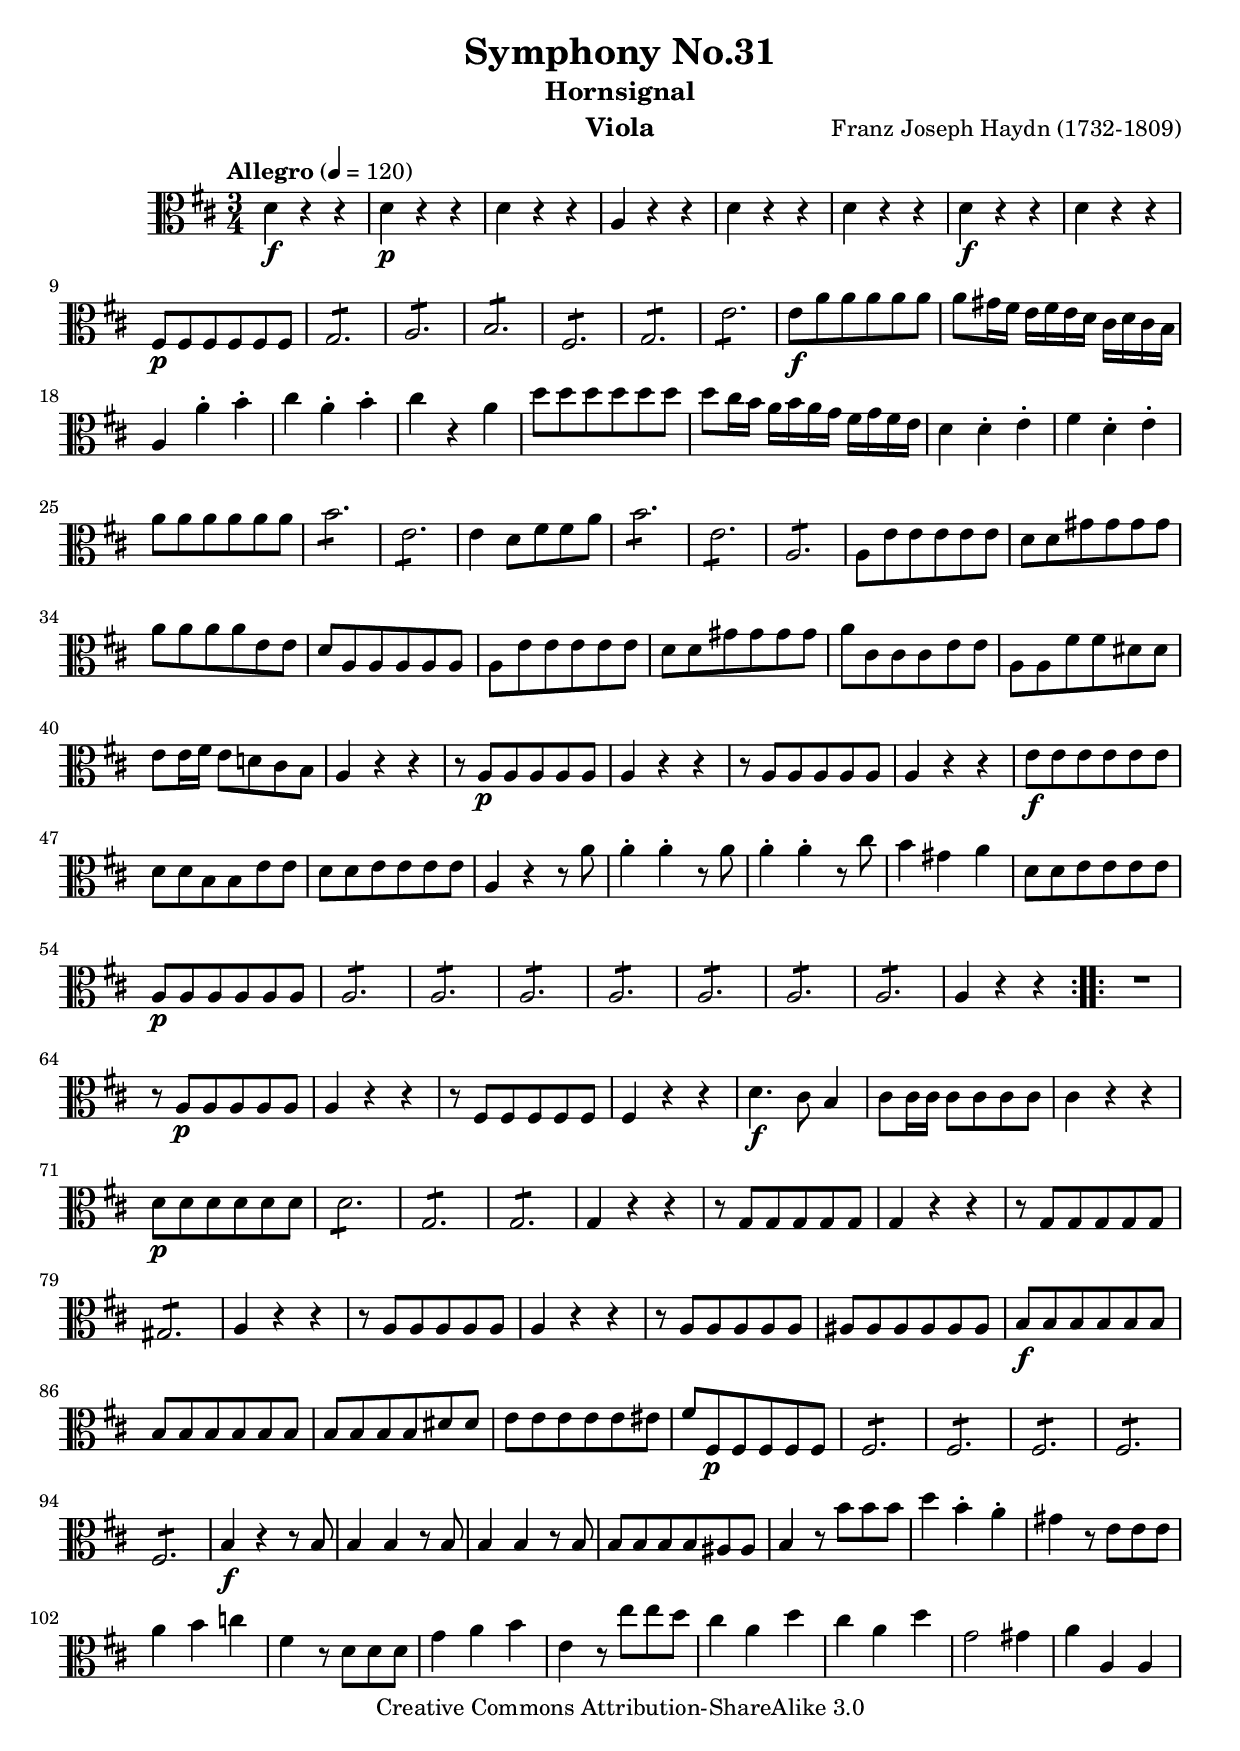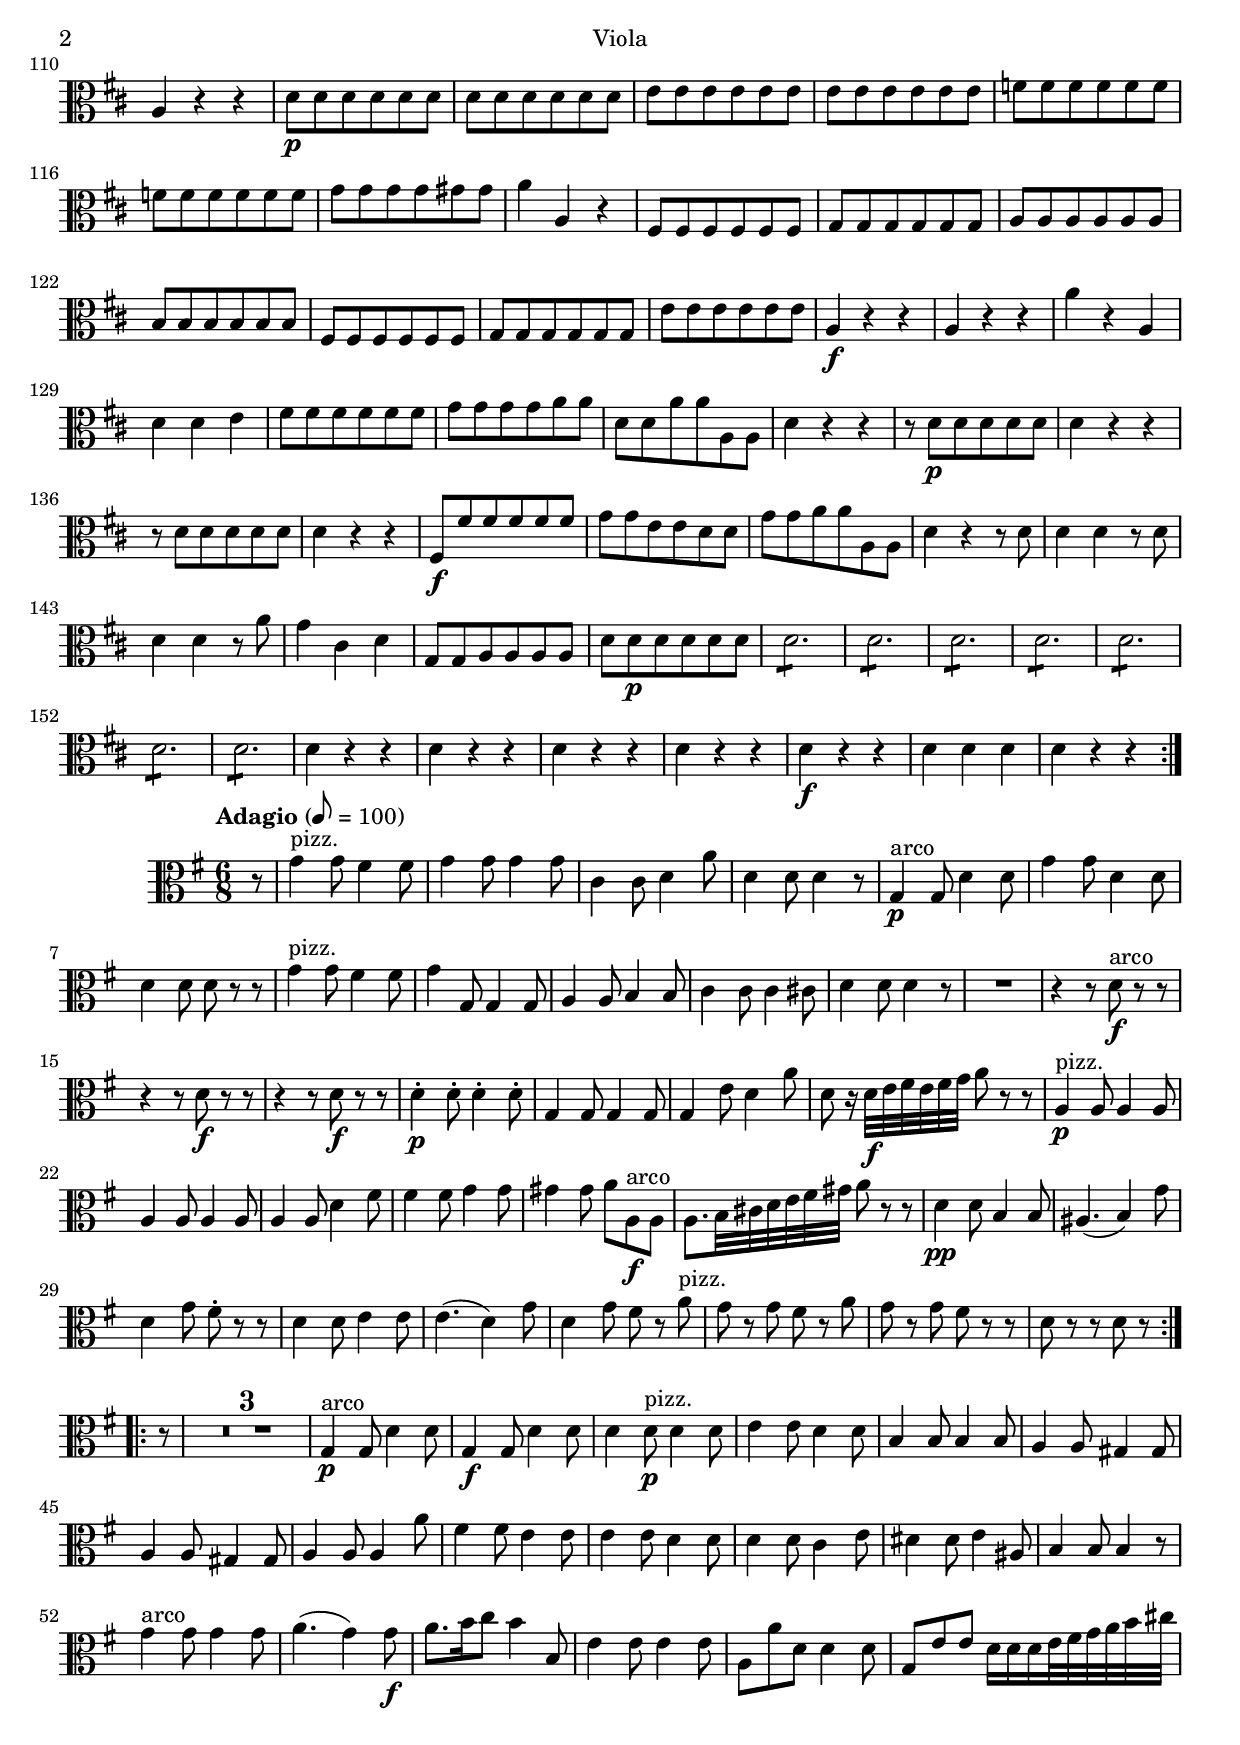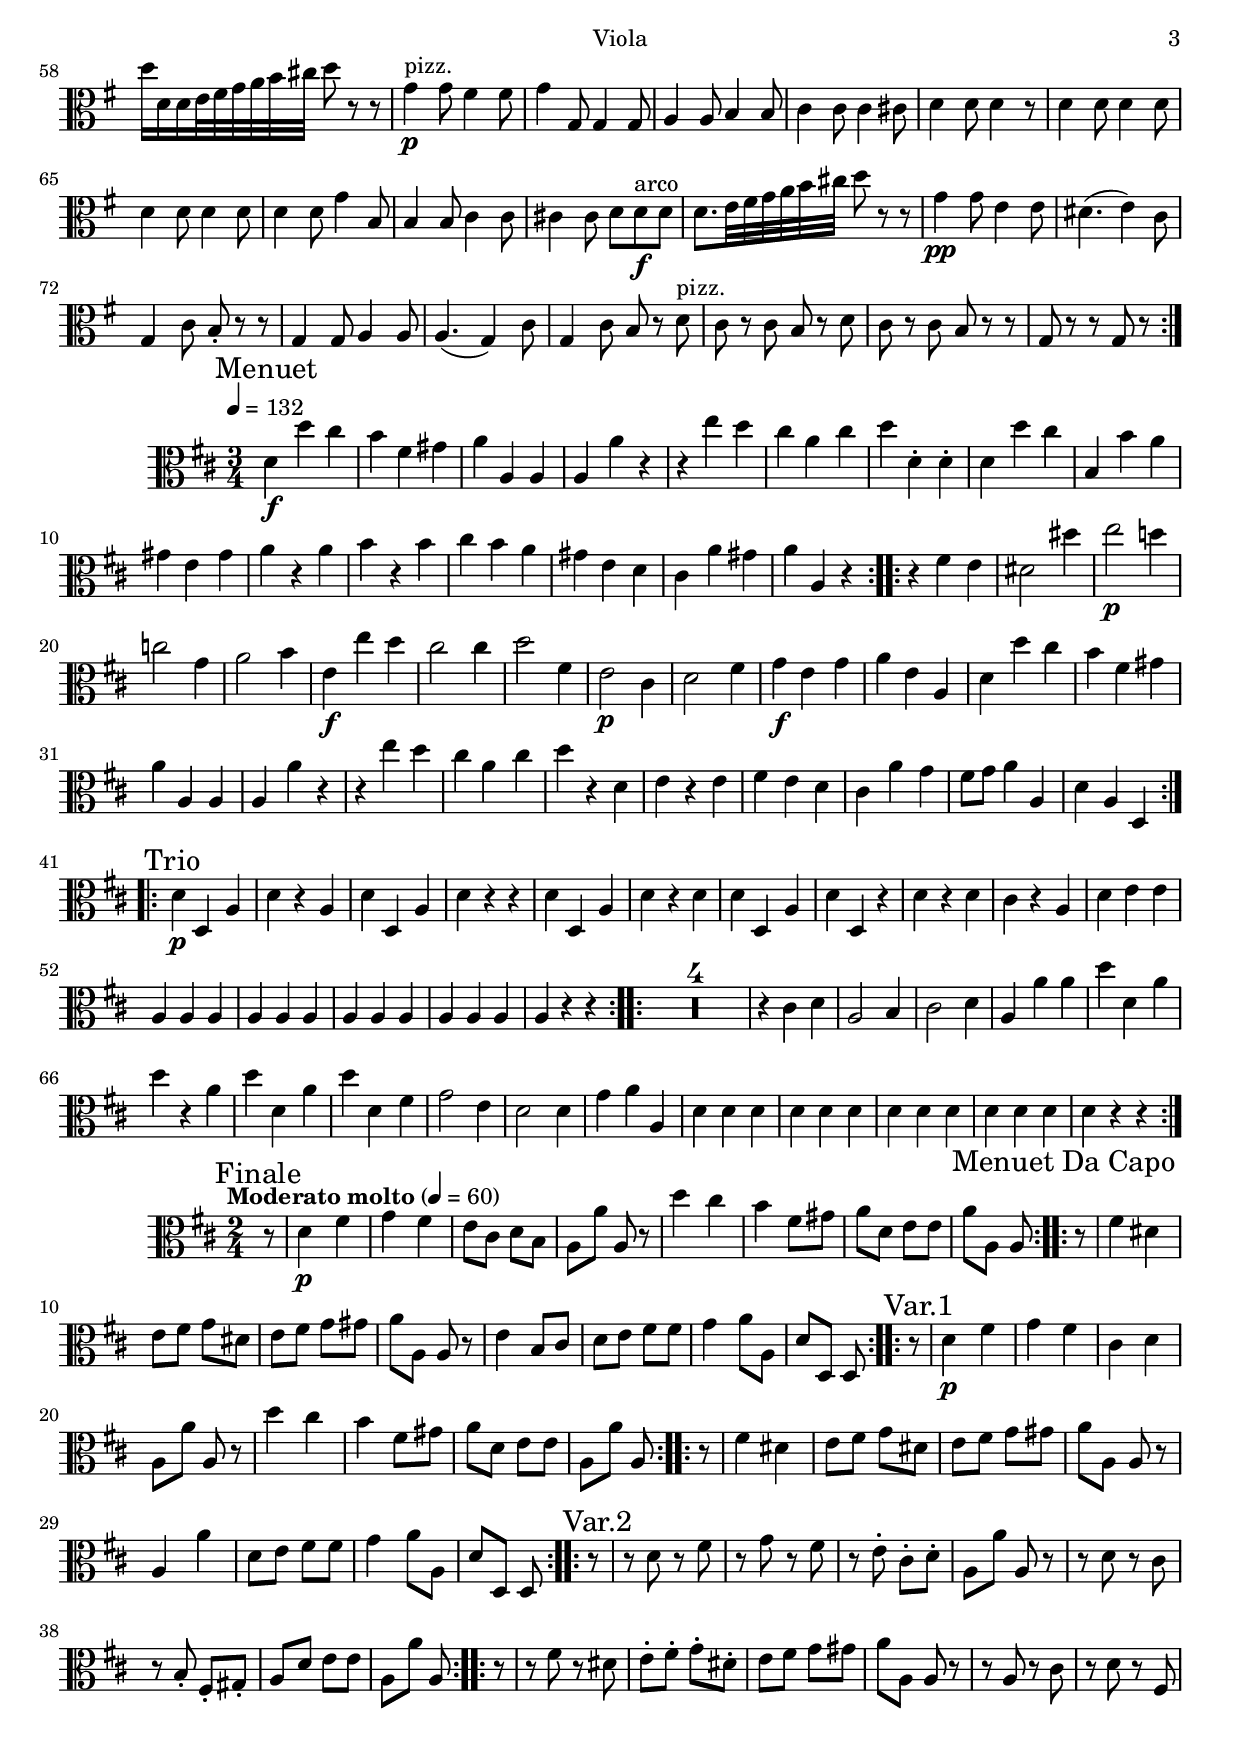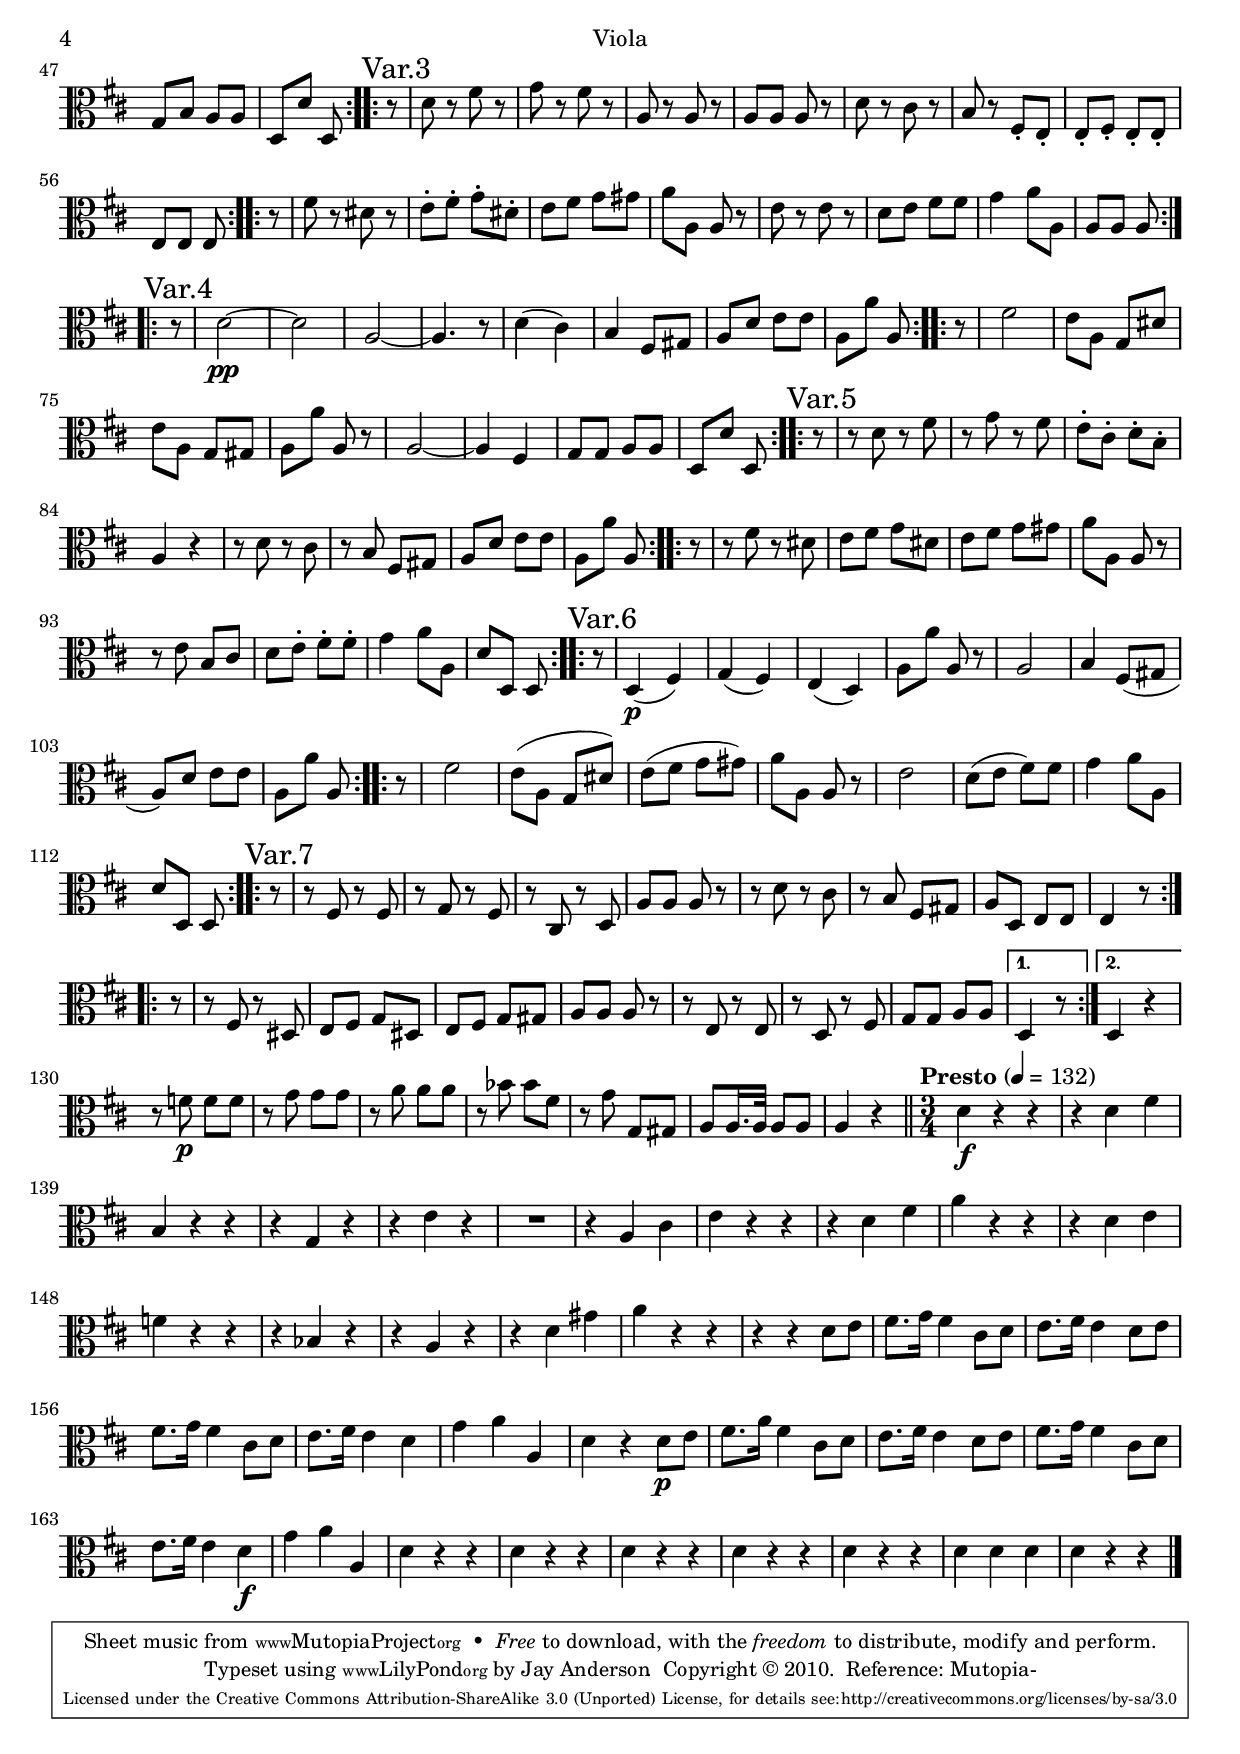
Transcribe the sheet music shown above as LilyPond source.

\version "2.14.1"

\include "defs.ily"
\version "2.14.1"

violaMvtI = \relative c'
{
  \key d \major
  \clef alto
  \repeat volta 2
  {
    d4\f r r |
    d\p r r |
    d r r |
    a r r |
    d r r |
    d r r |
    d\f r r |
    d r r |
    fis,8\p fis fis fis fis fis |
    \repeat tremolo 6 g8 |
    \repeat tremolo 6 a8 |
    \repeat tremolo 6 b8 |
    \repeat tremolo 6 fis8 |
    \repeat tremolo 6 g8 |
    \repeat tremolo 6 e'8 |
    e8\f a a a a a |
    a gis16 fis e fis e d cis d cis b |
    a4 a'-. b-. |
    cis a-. b-. |
    cis r a |
    d8 d d d d d |
    d cis16 b a b a g fis g fis e |
    d4 d-. e-. |
    fis d-. e-. |
    \repeat unfold 6 a8 |
    \repeat tremolo 6 b |
    \repeat tremolo 6 e, |
    e4 d8 fis fis a |
    \repeat tremolo 6 b |
    \repeat tremolo 6 e, |
    \repeat tremolo 6 a, |
    a e' e e e e |
    d d gis gis gis gis |
    a a a a e e |
    d a a a a a |
    a e' e e e e |
    d d gis gis gis gis |
    a cis, cis cis e e |
    a, a fis' fis dis dis |
    e8 e16 fis e8 d cis b |
    a4 r r |
    r8 a\p a a a a |
    a4 r r |
    r8 a a a a a | %source has note on down beat. Is this correct?
    a4 r r |
    e'8\f e e e e e |
    d d b b e e |
    d d e e e e |
    a,4 r r8 a' |
    a4-. a-. r8 a |
    a4-. a-. r8 cis |
    b4 gis a |
    d,8 d e e e e |
    a,\p a a a a a |
    \repeat unfold 7 {\repeat tremolo 6 a8} |
    a4 r r |
  }
  \repeat volta 2
  {
    R2. |
    r8 a\p a a a a |
    a4 r r |
    r8 fis fis fis fis fis |
    fis4 r r |
    d'4.\f cis8 b4 |
    cis8 cis16 cis cis8 cis cis cis |
    cis4 r r |
    d8\p d d d d d |
    \repeat tremolo 6 d8 |
    \repeat tremolo 6 g, |
    \repeat tremolo 6 g |
    g4 r r |
    r8 g g g g g |
    g4 r r |
    r8 g g g g g |
    \repeat tremolo 6 gis |
    a4 r r |
    r8 a a a a a |
    a4 r r |
    r8 a a a a a |
    ais ais ais ais ais ais |
    b\f b b b b b |
    b b b b b b |
    b b b b dis dis |
    e e e e e eis |
    fis fis,\p fis fis fis fis |
    \repeat unfold 5 {\repeat tremolo 6 fis8} |
    b4\f r r8 b |
    b4 b r8 b |
    b4 b r8 b |
    b b b b ais ais |
    b4 r8 b' b b |
    d4 b-. a-. |
    gis4 r8 e e e |
    a4 b c |
    fis, r8 d d d |
    g4 a b |
    e,4 r8 e' e d |
    cis4 a d |
    cis a d |
    g,2 gis4 |
    a4 a, a |
    a r r |
    d8\p d d d d d |
    \repeat unfold 6 d |
    \repeat unfold 2 {\repeat unfold 6 e |}
    \repeat unfold 2 {\repeat unfold 6 f |}
    g g g g gis gis |
    a4 a, r |
    \repeat unfold 6 fis8 |
    \repeat unfold 6 g |
    \repeat unfold 6 a |
    \repeat unfold 6 b |
    \repeat unfold 6 fis |
    \repeat unfold 6 g |
    \repeat unfold 6 e' |
    a,4\f r r |
    a r r |
    a' r a, |
    d d e |
    \repeat unfold 6 fis8 |
    g g g g a a |
    d, d a' a a, a |
    d4 r r |
    r8 d\p d d d d |
    d4 r r |
    r8 d d d d d |
    d4 r r |
    fis,8\f fis' fis fis fis fis |
    g g e e d d |
    g g a a a, a |
    d4 r r8 d |
    d4 d r8 d |
    d4 d r8 a' |
    g4 cis, d |
    g,8 g a a a a |
    d d\p d d d d |
    \repeat unfold 7 {\repeat tremolo 6 d} |
    \repeat unfold 4 {d4 r r |}
    d\f r r |
    d d d |
    d r r |
  }
}

violaMvtII = \relative c''
{
  \clef alto
  \key g \major
  \repeat volta 2
  {
    r8 |
    g4^\pizz g8 fis4 fis8 |
    g4 g8 g4 g8 |
    c,4 c8 d4 a'8 |
    d,4 d8 d4 r8 |
    g,4^\arco\p g8 d'4 d8 |
    g4 g8 d4 d8 |
    d4 d8 d r r |
    g4^\pizz g8 fis4 fis8 |
    g4 g,8 g4 g8 |
    a4 a8 b4 b8 |
    c4 c8 c4 cis8 |
    d4 d8 d4 r8 |
    R2. |
    r4 r8 d\f^\arco r r |
    r4 r8 d\f r r |
    r4 r8 d\f r r |
    d4-.\p d8-. d4-. d8-. |
    g,4 g8 g4 g8 |
    g4 e'8 d4 a'8 |
    d, r16 d32\f e fis e fis g a8 r r |
    a,4\p^\pizz a8 a4 a8 |
    a4 a8 a4 a8 |
    a4 a8 d4 fis8 |
    fis4 fis8 g4 g8 |
    gis4 gis8 a a,\f^\arco a |
    a8. b32 cis d e fis gis a8 r r |
    d,4\pp d8 b4 b8 |
    ais4.( b4) g'8 |
    d4 g8 fis-. r r |
    d4 d8 e4 e8 |
    e4.( d4) g8 |
    d4 g8 fis r a^\pizz |
    g r g fis r a |
    g r g fis r r |
    d r r d r
  }
  \repeat volta 2
  {
    r8 |
    R2.*3 |
    g,4\p^\arco g8 d'4 d8 |
    g,4\f g8 d'4 d8 |
    d4 d8\p^\pizz d4 d8 |
    e4 e8 d4 d8 |
    b4 b8 b4 b8 |
    a4 a8 gis4 gis8 |
    a4 a8 gis4 gis8 |
    a4 a8 a4 a'8 |
    fis4 fis8 e4 e8 |
    e4 e8 d4 d8 |
    d4 d8 c4 e8 |
    dis4 dis8 e4 ais,8 |
    b4 b8 b4 r8 |
    g'4^\arco g8 g4 g8 |
    a4.( g4) g8\f |
    a8. b16 c8 b4 b,8 |
    e4 e8 e4 e8 |
    a, a' d, d4 d8 |
    g, e' e d16 d d e32 fis g a b cis |
    d16 d, d e32 fis g a b cis d8 r r |
    g,4\p^\pizz g8 fis4 fis8 |
    g4 g,8 g4 g8 |
    a4 a8 b4 b8 |
    c4 c8 c4 cis8 |
    d4 d8 d4 r8 |
    d4 d8 d4 d8 |
    d4 d8 d4 d8 |
    d4 d8 g4 b,8 |
    b4 b8 c4 c8 |
    cis4 cis8 d d\f^\arco d |
    d8. e32 fis g a b cis d8 r r |
    g,4\pp g8 e4 e8 |
    dis4.( e4) c8 |
    g4 c8 b-. r r |
    g4 g8 a4 a8 |
    a4.( g4) c8 |
    g4 c8 b r d^\pizz |
    c r c b r d |
    c r c b r r |
    g r r g r
  }
}

violaMvtIII = \relative c'
{
  \key d \major
  \clef alto
  \repeat volta 2
  {
    d4\f d' cis |
    b fis gis |
    a a, a |
    a a' r  |
    r e' d |
    cis a cis |
    d d,-. d-. |
    d d' cis |
    b, b' a |
    gis e gis |
    a r a |
    b r b |
    cis b a |
    gis e d |
    cis a' gis |
    a a, r |
  }
  \repeat volta 2
  {
    r fis' e |
    dis2 dis'4 |
    e2\p d4 |
    c2 g4 |
    a2 b4 |
    e,\f e' d |
    cis2 cis4 |
    d2 fis,4 |
    e2\p cis4 |
    d2 fis4 |
    g4\f e g |
    a e a, |
    d d' cis |
    b fis gis |
    a a, a |
    a a' r |
    r e' d |
    cis a cis |
    d r d, |
    e r e |
    fis e d |
    cis a' g |
    fis8 g a4 a, |
    d a d, |
  }
  \repeat volta 2
  {
    d'4\p d, a' |
    d r a |
    d d, a' |
    d r r |
    d d, a' |
    d r d |
    d d, a' |
    d d, r |
    d' r d |
    cis r a |
    d e e |
    \repeat unfold 4 {\repeat unfold 3 a,} |
    a r r |
  }
  \repeat volta 2
  {
    R2.*4 |
    r4 cis d |
    a2 b4 |
    cis2 d4 |
    a a' a |
    d d, a' |
    d r a |
    d d, a' |
    d d, fis |
    g2 e4 |
    d2 d4 |
    g a a, |
    \repeat unfold 4 {\repeat unfold 3 d} |
    d r r |
  }
}

violaMvtIV = \relative c'
{
  \key d \major
  \clef alto
  %Intro
  \repeat volta 2
  {
    r8 |
    d4\p fis |
    g fis |
    e8 cis d b |
    a a' a, r |
    d'4 cis |
    b fis8 gis |
    a d, e e |
    a a, a
  }
  \repeat volta 2
  {
    r8 |
    fis'4 dis |
    e8 fis g dis |
    e fis g gis |
    a a, a r |
    e'4 b8 cis |
    d e fis fis |
    g4 a8 a, |
    d d, d
  }
  %Var.1
  \repeat volta 2
  {
    r8 |
    d'4\p fis |
    g fis |
    cis d |
    a8 a' a, r |
    d'4 cis |
    b fis8 gis |
    a d, e e |
    a, a' a,
  }
  \repeat volta 2
  {
    r8 |
    fis'4 dis |
    e8 fis g dis |
    e fis g gis |
    a a, a r |
    a4 a' |
    d,8 e fis fis |
    g4 a8 a, |
    d d, d
  }
  %Var.2
  \repeat volta 2
  {
    r8 |
    r d' r fis |
    r g r fis |
    r e-. cis-. d-. |
    a a' a, r |
    r d r cis |
    r b-. fis-. gis-. |
    a d e e |
    a, a' a,
  }
  \repeat volta 2
  {
    r8 |
    r fis' r dis |
    e-. fis-. g-. dis-. |
    e fis g gis |
    a a, a r |
    r a r cis |
    r d r fis, |
    g b a a |
    d, d' d,
  }
  %Var.3
  \repeat volta 2
  {
    r8 |
    d' r fis r |
    g r fis r |
    a, r a r |
    a a a r |
    d r cis r |
    b r fis-. e-. |
    e-. fis-. e-. e-. |
    e e e
  }
  \repeat volta 2
  {
    r8 |
    fis' r dis r |
    e-. fis-. g-. dis-. |
    e fis g gis |
    a a, a r |
    e' r e r |
    d e fis fis |
    g4 a8 a, |
    a a a
  }
  %Var.4
  \repeat volta 2
  {
    r8 |
    d2~\pp |
    d |
    a~ |
    a4. r8 |
    d4( cis) |
    b fis8 gis |
    a d e e |
    a, a' a,
  }
  \repeat volta 2
  {
    r8 |
    fis'2 |
    e8 a, g dis' |
    e a, g gis |
    a a' a, r |
    a2~ |
    a4 fis |
    g8 g a a |
    d, d' d,
  }
  %Var.5
  \repeat volta 2
  {
    r8 |
    r d' r fis |
    r g r fis |
    e-. cis-. d-. b-. |
    a4 r |
    r8 d r cis |
    r b fis gis |
    a d e e |
    a, a' a,
  }
  \repeat volta 2
  {
    r8 |
    r fis' r dis |
    e fis g dis |
    e fis g gis |
    a a, a r |
    r e' b cis |
    d e-. fis-. fis-. |
    g4 a8 a, |
    d d, d
  }
  %Var.6
  \repeat volta 2
  {
    r8 |
    d4(\p fis) |
    g( fis) |
    e( d) |
    a'8 a' a, r |
    a2 |
    b4 fis8( gis |
    a) d e e |
    a, a' a,
  }
  \repeat volta 2
  {
    r8 |
    fis'2 |
    e8( a, g dis') |
    e( fis g gis) |
    a a, a r |
    e'2 |
    d8( e fis) fis |
    g4 a8 a, |
    d d, d
  }
  %Var.7
  \repeat volta 2
  {
    r8 |
    r fis r fis |
    r g r fis |
    r cis r d |
    a' a a r |
    r d r cis |
    r b fis gis |
    a d, e e |
    e4 r8
  }
  \repeat volta 2
  {
    r8 |
    r fis r dis |
    e fis g dis |
    e fis g gis |
    a a a r |
    r e r e |
    r d r fis |
    g g a a |
  }
  \alternative
  {
    {d,4 r8}
    {d4 r |}
  }
  r8 f'\p f f |
  r g g g |
  r a a a |
  r bes bes fis |
  r g g, gis |
  a a16. a32 a8 a |
  a4 r

  %Presto
  d4\f r r |
  r d fis |
  b, r r |
  r g r |
  r e' r |
  R2. |
  r4 a, cis |
  e r r |
  r d fis |
  a r r |
  r d, e |
  f r r |
  r bes, r |
  r a r |
  r d gis |
  a r r |
  r4 r d,8 e |
  fis8. g16 fis4 cis8 d |
  e8. fis16 e4 d8 e |
  fis8. g16 fis4 cis8 d |
  e8. fis16 e4 d4 |
  g4 a a, |
  d r d8\p e |
  fis8. a16 fis4 cis8 d |
  e8. fis16 e4 d8 e |
  fis8. g16 fis4 cis8 d |
  e8. fis16 e4 d\f |
  g a a, |
  \repeat unfold 5 {d r r |}
  d d d |
  d r r |
}

instrument = "Viola"
\include "header.ily"

\score { \new Staff { << \violaMvtI \outlineMvtI >> } }
\score { \new Staff { << \violaMvtII \outlineMvtII >> } }
\score { \new Staff { << \violaMvtIII \outlineMvtIII >> } }
\score { \new Staff { << \violaMvtIV \outlineMvtIV >> } }
